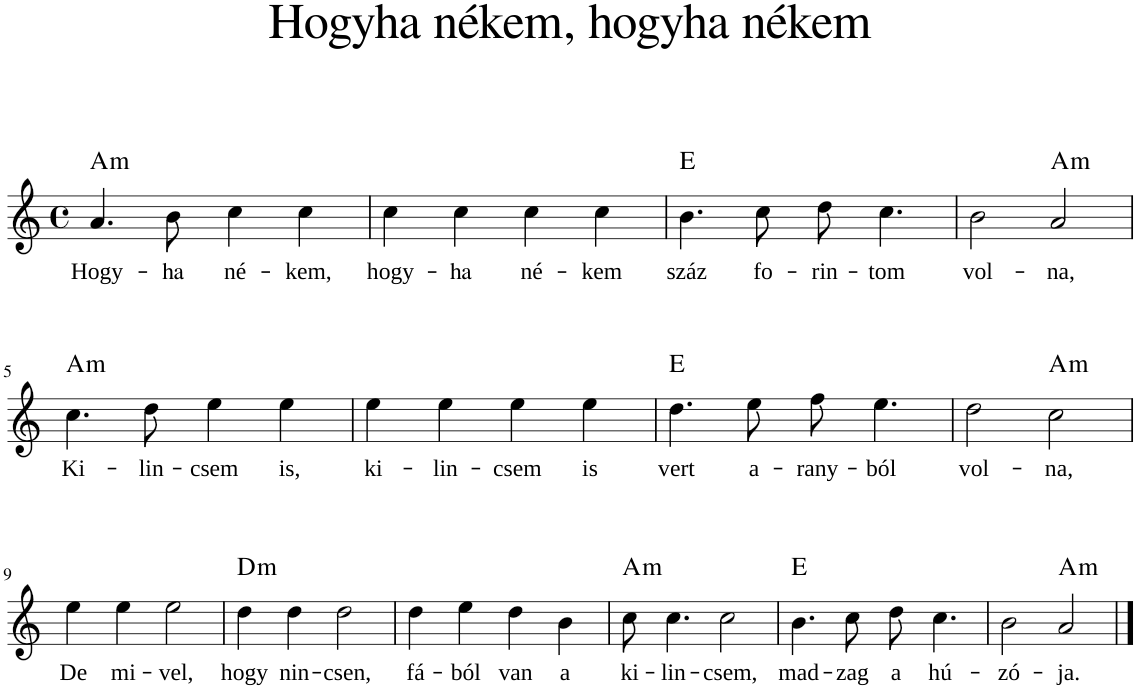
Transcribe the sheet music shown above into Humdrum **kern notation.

**kern	**text	**harte
*part1	*part1	*part1
*staff1	*staff1	*
*I"Piano	*	*
*I'Pno	*	*
*clefG2	*	*
*k[]	*	*
*M4/4	*	*
*met(c)	*	*
=1	=1	=1
!	!LO:LY:b	!LO:H:kt=m
4.a/	Hogy-	A:min
!	!LO:LY:b	!
8b\	-ha	.
!	!LO:LY:b	!
4cc\	né-	.
!	!LO:LY:b	!
4cc\	-kem,	.
=2	=2	=2
!	!LO:LY:b	!
4cc\	hogy-	.
!	!LO:LY:b	!
4cc\	-ha	.
!	!LO:LY:b	!
4cc\	né-	.
!	!LO:LY:b	!
4cc\	-kem	.
=3	=3	=3
!	!LO:LY:b	!
4.b\	száz	E:maj
!	!LO:LY:b	!
8cc\	fo-	.
!	!LO:LY:b	!
8dd\	-rin-	.
!	!LO:LY:b	!
4.cc\	-tom	.
=4	=4	=4
!	!LO:LY:b	!
2b\	vol-	.
!	!LO:LY:b	!LO:H:kt=m
2a/	-na,	A:min
!!LO:LB:g=z
=5	=5	=5
!	!LO:LY:b	!LO:H:kt=m
4.cc\	Ki-	A:min
!	!LO:LY:b	!
8dd\	-lin-	.
!	!LO:LY:b	!
4ee\	-csem	.
!	!LO:LY:b	!
4ee\	is,	.
=6	=6	=6
!	!LO:LY:b	!
4ee\	ki-	.
!	!LO:LY:b	!
4ee\	-lin-	.
!	!LO:LY:b	!
4ee\	-csem	.
!	!LO:LY:b	!
4ee\	is	.
=7	=7	=7
!	!LO:LY:b	!
4.dd\	vert	E:maj
!	!LO:LY:b	!
8ee\	a-	.
!	!LO:LY:b	!
8ff\	-rany-	.
!	!LO:LY:b	!
4.ee\	-ból	.
=8	=8	=8
!	!LO:LY:b	!
2dd\	vol-	.
!	!LO:LY:b	!LO:H:kt=m
2cc\	-na,	A:min
!!LO:LB:g=z
=9	=9	=9
!	!LO:LY:b	!
4ee\	De	.
!	!LO:LY:b	!
4ee\	mi-	.
!	!LO:LY:b	!
2ee\	-vel,	.
=10	=10	=10
!	!LO:LY:b	!LO:H:kt=m
4dd\	hogy	D:min
!	!LO:LY:b	!
4dd\	nin-	.
!	!LO:LY:b	!
2dd\	-csen,	.
=11	=11	=11
!	!LO:LY:b	!
4dd\	fá-	.
!	!LO:LY:b	!
4ee\	-ból	.
!	!LO:LY:b	!
4dd\	van	.
!	!LO:LY:b	!
4b\	a	.
=12	=12	=12
!	!LO:LY:b	!LO:H:kt=m
8cc\	ki-	A:min
!	!LO:LY:b	!
4.cc\	-lin-	.
!	!LO:LY:b	!
2cc\	-csem,	.
=13	=13	=13
!	!LO:LY:b	!
4.b\	mad-	E:maj
!	!LO:LY:b	!
8cc\	-zag	.
!	!LO:LY:b	!
8dd\	a	.
!	!LO:LY:b	!
4.cc\	hú-	.
=14	=14	=14
!	!LO:LY:b	!
2b\	-zó-	.
!	!LO:LY:b	!LO:H:kt=m
2a/	-ja.	A:min
==	==	==
*-	*-	*-
